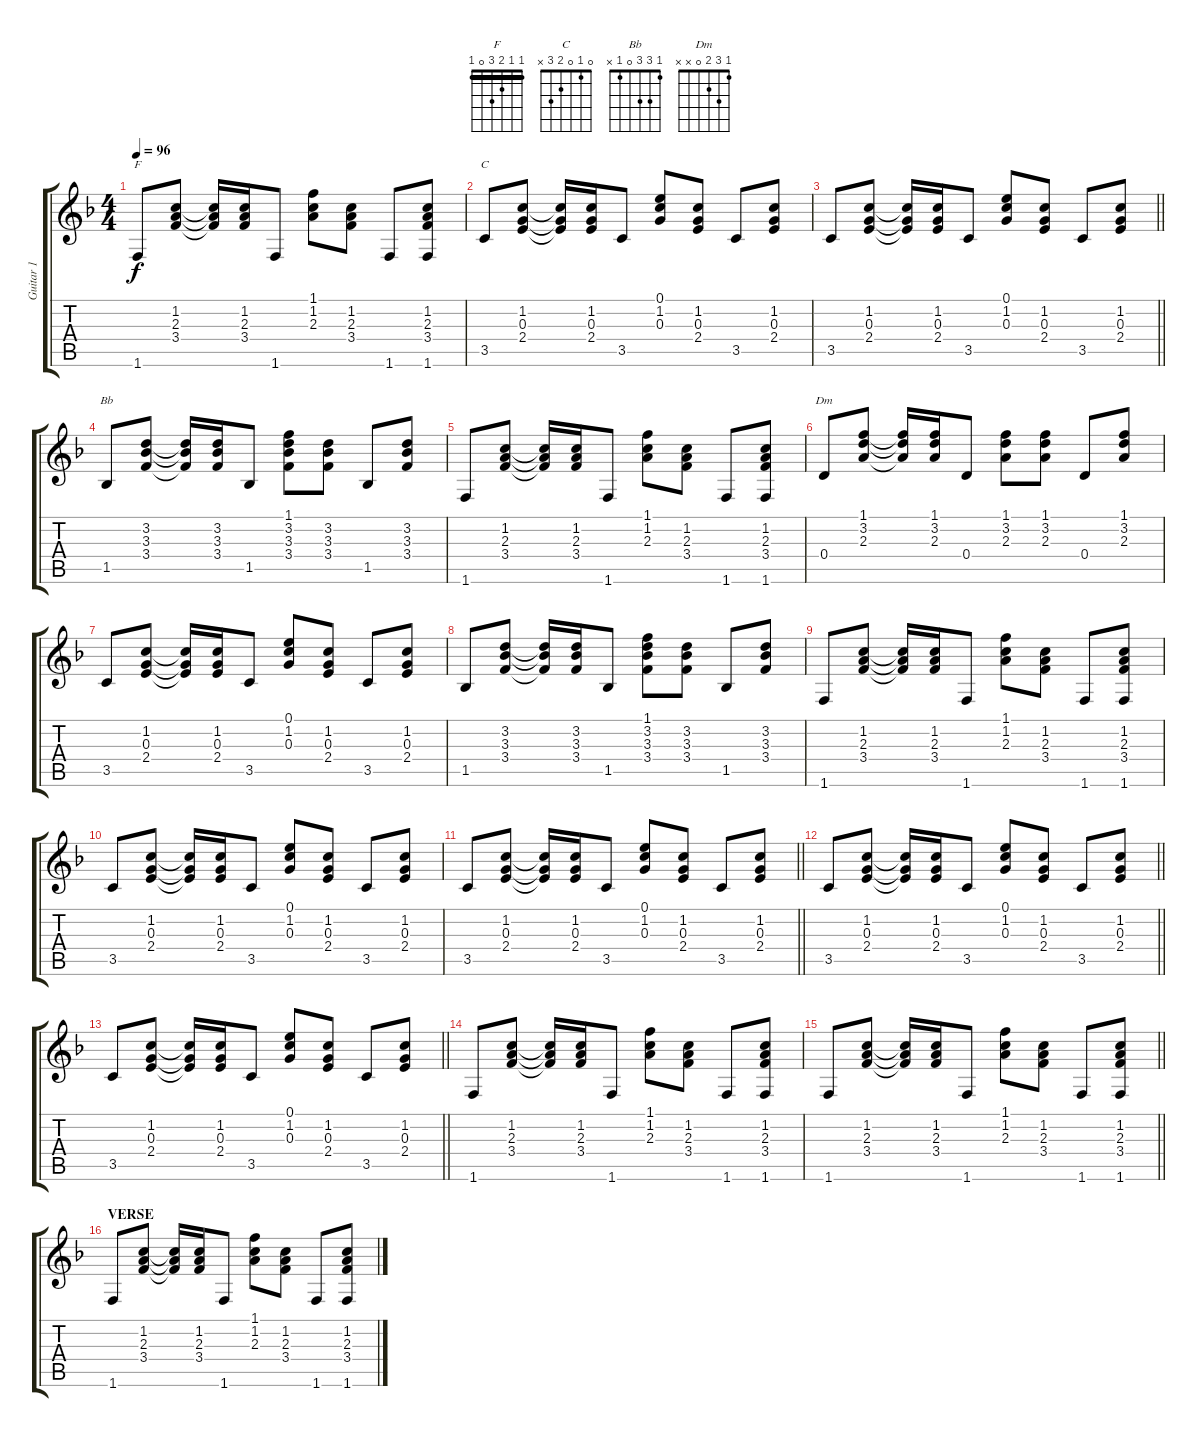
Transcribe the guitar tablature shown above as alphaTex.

\track ("Guitar 1" "Guitar 1") {instrument acousticguitarnylon}
\staff {score tabs}
\tuning (E4 B3 G3 D3 A2 E2) {hide}
\chord ("F" 1 1 2 3 0 1) {barre 1}
\chord ("C" 0 1 0 2 3 x)
\chord ("Bb" 1 3 3 0 1 x)
\chord ("Dm" 1 3 2 0 x x)
\ts (4 4)
\tempo 96
\clef g2
\ks f
1.6.8{ch "F" dy f} (1.2 2.3 3.4).8 (1.2{t} 2.3{t} 3.4{t}).16 (1.2 2.3 3.4).16 1.6.8 (1.1 1.2 2.3).8 (1.2 2.3 3.4).8 1.6.8 (1.2 2.3 3.4 1.6).8 |
3.5.8{ch "C"} (1.2 0.3 2.4).8 (1.2{t} 0.3{t} 2.4{t}).16 (1.2 0.3 2.4).16 3.5.8 (0.1 1.2 0.3).8 (1.2 0.3 2.4).8 3.5.8 (1.2 0.3 2.4).8 |
\barLineRight lightlight
3.5.8 (1.2 0.3 2.4).8 (1.2{t} 0.3{t} 2.4{t}).16 (1.2 0.3 2.4).16 3.5.8 (0.1 1.2 0.3).8 (1.2 0.3 2.4).8 3.5.8 (1.2 0.3 2.4).8 |
\section ("" "")
1.5.8{ch "Bb"} (3.2 3.3 3.4).8 (3.2{t} 3.3{t} 3.4{t}).16 (3.2 3.3 3.4).16 1.5.8 (1.1 3.2 3.3 3.4).8 (3.2 3.3 3.4).8 1.5.8 (3.2 3.3 3.4).8 |
1.6.8 (1.2 2.3 3.4).8 (1.2{t} 2.3{t} 3.4{t}).16 (1.2 2.3 3.4).16 1.6.8 (1.1 1.2 2.3).8 (1.2 2.3 3.4).8 1.6.8 (1.2 2.3 3.4 1.6).8 |
0.4.8{ch "Dm"} (1.1 3.2 2.3).8 (1.1{t} 3.2{t} 2.3{t}).16 (1.1 3.2 2.3).16 0.4.8 (1.1 3.2 2.3).8 (1.1 3.2 2.3).8 0.4.8 (1.1 3.2 2.3).8 |
3.5.8 (1.2 0.3 2.4).8 (1.2{t} 0.3{t} 2.4{t}).16 (1.2 0.3 2.4).16 3.5.8 (0.1 1.2 0.3).8 (1.2 0.3 2.4).8 3.5.8 (1.2 0.3 2.4).8 |
1.5.8 (3.2 3.3 3.4).8 (3.2{t} 3.3{t} 3.4{t}).16 (3.2 3.3 3.4).16 1.5.8 (1.1 3.2 3.3 3.4).8 (3.2 3.3 3.4).8 1.5.8 (3.2 3.3 3.4).8 |
1.6.8 (1.2 2.3 3.4).8 (1.2{t} 2.3{t} 3.4{t}).16 (1.2 2.3 3.4).16 1.6.8 (1.1 1.2 2.3).8 (1.2 2.3 3.4).8 1.6.8 (1.2 2.3 3.4 1.6).8 |
3.5.8 (1.2 0.3 2.4).8 (1.2{t} 0.3{t} 2.4{t}).16 (1.2 0.3 2.4).16 3.5.8 (0.1 1.2 0.3).8 (1.2 0.3 2.4).8 3.5.8 (1.2 0.3 2.4).8 |
\barLineRight lightlight
3.5.8 (1.2 0.3 2.4).8 (1.2{t} 0.3{t} 2.4{t}).16 (1.2 0.3 2.4).16 3.5.8 (0.1 1.2 0.3).8 (1.2 0.3 2.4).8 3.5.8 (1.2 0.3 2.4).8 |
\section ("" "")
\barLineRight lightlight
3.5.8 (1.2 0.3 2.4).8 (1.2{t} 0.3{t} 2.4{t}).16 (1.2 0.3 2.4).16 3.5.8 (0.1 1.2 0.3).8 (1.2 0.3 2.4).8 3.5.8 (1.2 0.3 2.4).8 |
\barLineRight lightlight
3.5.8 (1.2 0.3 2.4).8 (1.2{t} 0.3{t} 2.4{t}).16 (1.2 0.3 2.4).16 3.5.8 (0.1 1.2 0.3).8 (1.2 0.3 2.4).8 3.5.8 (1.2 0.3 2.4).8 |
\section ("" "")
1.6.8 (1.2 2.3 3.4).8 (1.2{t} 2.3{t} 3.4{t}).16 (1.2 2.3 3.4).16 1.6.8 (1.1 1.2 2.3).8 (1.2 2.3 3.4).8 1.6.8 (1.2 2.3 3.4 1.6).8 |
\barLineRight lightlight
1.6.8 (1.2 2.3 3.4).8 (1.2{t} 2.3{t} 3.4{t}).16 (1.2 2.3 3.4).16 1.6.8 (1.1 1.2 2.3).8 (1.2 2.3 3.4).8 1.6.8 (1.2 2.3 3.4 1.6).8 |
\section ("" "VERSE")
1.6.8 (1.2 2.3 3.4).8 (1.2{t} 2.3{t} 3.4{t}).16 (1.2 2.3 3.4).16 1.6.8 (1.1 1.2 2.3).8 (1.2 2.3 3.4).8 1.6.8 (1.2 2.3 3.4 1.6).8
